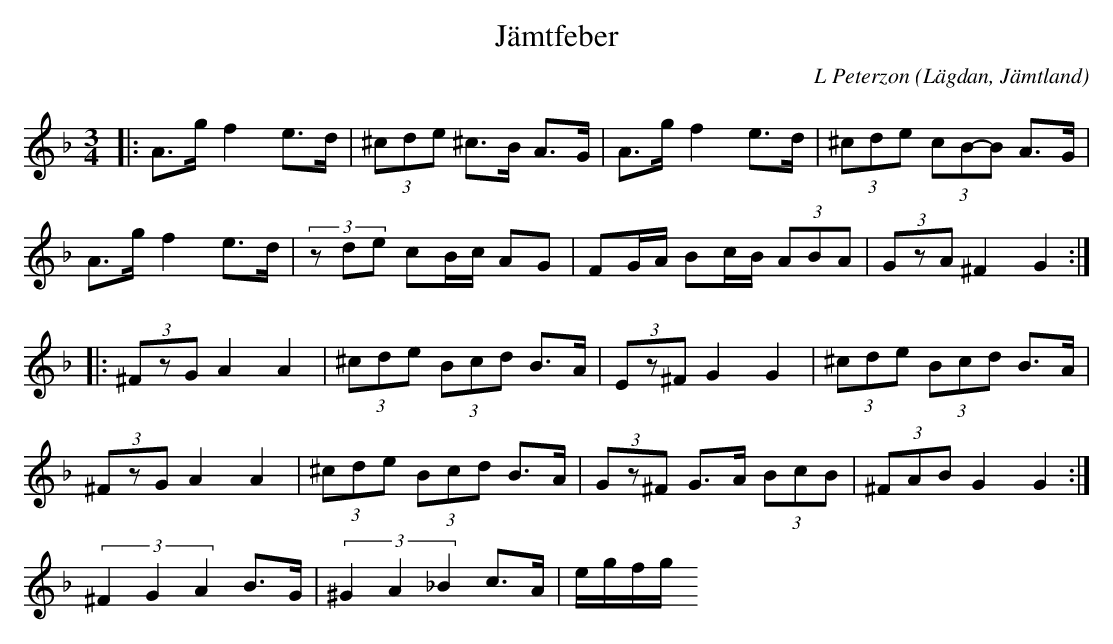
X:1
T:Jämtfeber
C: L Peterzon
O:Lägdan, Jämtland
M:3/4
L:1/8
K:Dm
|: A>g f2 e>d|(3^cde ^c>B A>G|A>g f2 e>d|(3^cde (3cB-B A>G|
A>g f2 e>d|(3zde cB/c/ AG|FG/A/ Bc/B/ (3ABA|(3GzA ^F2 G2:|
|:(3^FzG A2 A2|(3^cde (3Bcd B>A|(3Ez^F G2 G2|(3^cde (3Bcd B>A|
(3^FzG A2 A2|(3^cde (3Bcd B>A| (3Gz^F G>A (3BcB|(3^FAB G2 G2:|
(3^F2G2A2 B>G|(3^G2A2_B2 c>A|e/g/f/g/
